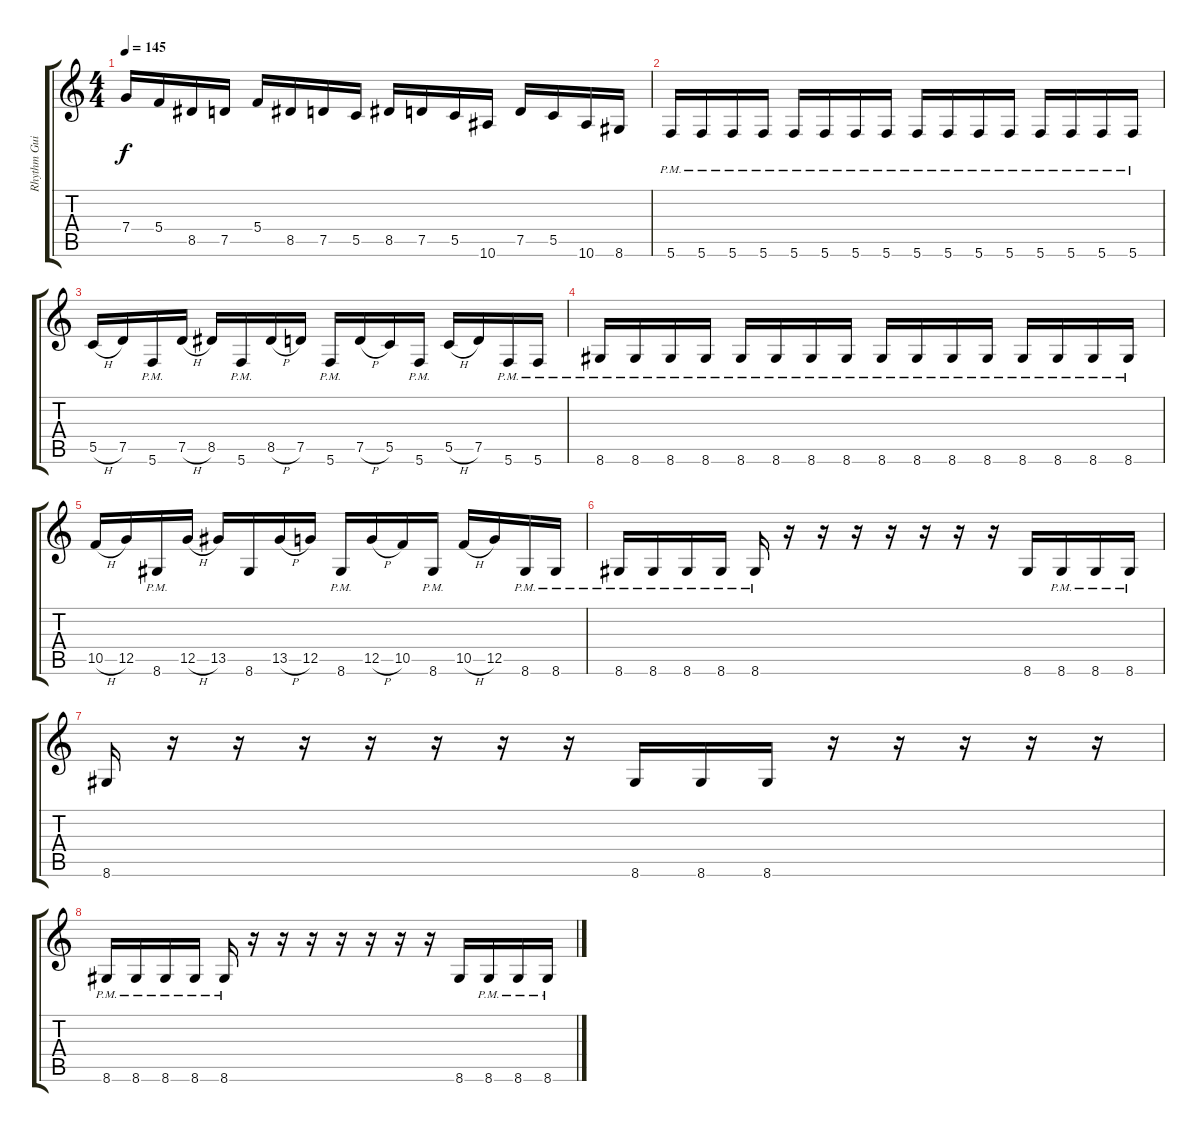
\track ("Rhythm Guitar 1" "Rhythm Gui") {instrument distortionguitar}
\staff {score tabs}
\tuning (D4 A3 F3 C3 G2 C2) {hide}
\ts (4 4)
\tempo 145
\clef g2
\ks c
7.4.16{dy f} 5.4.16 8.5.16 7.5.16 5.4.16 8.5.16 7.5.16 5.5.16 8.5.16 7.5.16 5.5.16 10.6.16 7.5.16 5.5.16 10.6.16 8.6.16 |
5.6{pm}.16 5.6{pm}.16 5.6{pm}.16 5.6{pm}.16 5.6{pm}.16 5.6{pm}.16 5.6{pm}.16 5.6{pm}.16 5.6{pm}.16 5.6{pm}.16 5.6{pm}.16 5.6{pm}.16 5.6{pm}.16 5.6{pm}.16 5.6{pm}.16 5.6{pm}.16 |
5.5{h}.16 7.5.16 5.6{pm}.16 7.5{h}.16 8.5.16 5.6{pm}.16 8.5{h}.16 7.5.16 5.6{pm}.16 7.5{h}.16 5.5.16 5.6{pm}.16 5.5{h}.16 7.5.16 5.6{pm}.16 5.6{pm}.16 |
8.6{pm}.16 8.6{pm}.16 8.6{pm}.16 8.6{pm}.16 8.6{pm}.16 8.6{pm}.16 8.6{pm}.16 8.6{pm}.16 8.6{pm}.16 8.6{pm}.16 8.6{pm}.16 8.6{pm}.16 8.6{pm}.16 8.6{pm}.16 8.6{pm}.16 8.6{pm}.16 |
10.5{h}.16 12.5.16 8.6{pm}.16 12.5{h}.16 13.5.16 8.6.16 13.5{h}.16 12.5.16 8.6{pm}.16 12.5{h}.16 10.5.16 8.6{pm}.16 10.5{h}.16 12.5.16 8.6{pm}.16 8.6{pm}.16 |
8.6{pm}.16 8.6{pm}.16 8.6{pm}.16 8.6{pm}.16 8.6{pm}.16 r.16 r.16 r.16 r.16 r.16 r.16 r.16 8.6.16 8.6{pm}.16 8.6{pm}.16 8.6{pm}.16 |
8.6.16 r.16 r.16 r.16 r.16 r.16 r.16 r.16 8.6.16 8.6.16 8.6.16 r.16 r.16 r.16 r.16 r.16 |
8.6{pm}.16 8.6{pm}.16 8.6{pm}.16 8.6{pm}.16 8.6{pm}.16 r.16 r.16 r.16 r.16 r.16 r.16 r.16 8.6.16 8.6{pm}.16 8.6{pm}.16 8.6{pm}.16
